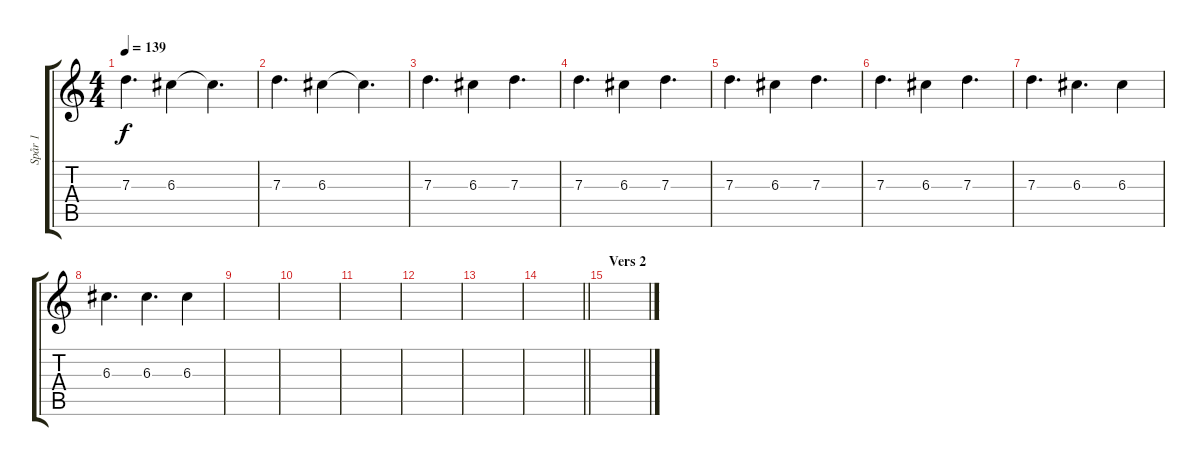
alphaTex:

\track ("Spår 1" "Spår 1") {instrument overdrivenguitar}
\staff {score tabs}
\tuning (E4 B3 G3 D3 A2 E2) {hide}
\ts (4 4)
\tempo 139
\clef g2
\ks c
7.3.4{d dy f} 6.3.4 6.3{t}.4{d} |
7.3.4{d} 6.3.4 6.3{t}.4{d} |
7.3.4{d} 6.3.4 7.3.4{d} |
7.3.4{d} 6.3.4 7.3.4{d} |
7.3.4{d} 6.3.4 7.3.4{d} |
7.3.4{d} 6.3.4 7.3.4{d} |
7.3.4{d} 6.3.4{d} 6.3.4 |
6.3.4{d} 6.3.4{d} 6.3.4 |
|
|
|
|
|
\barLineRight lightlight
|
\section ("" "Vers 2")
